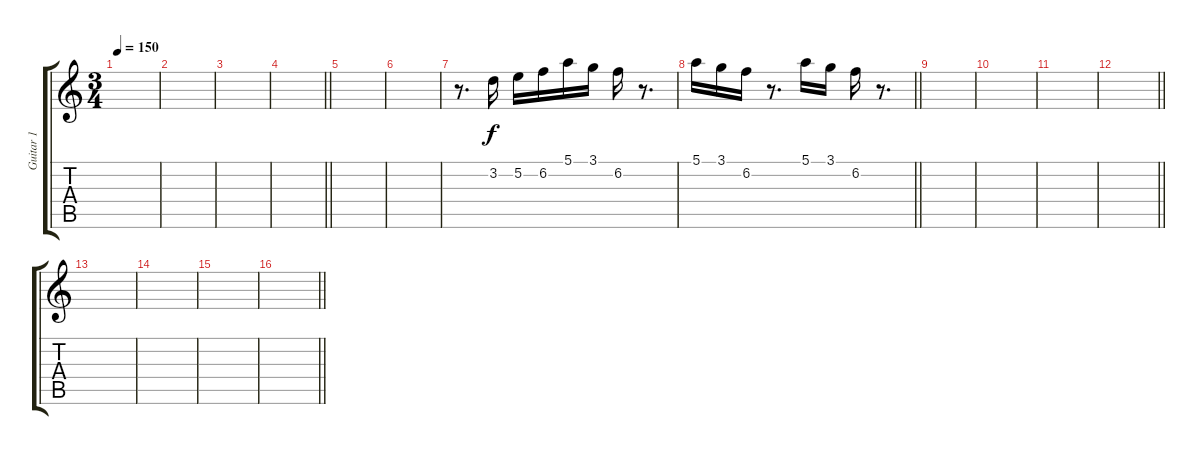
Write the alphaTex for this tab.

\track ("Guitar 1" "Guitar 1") {instrument distortionguitar}
\staff {score tabs}
\tuning (E4 B3 G3 D3 A2 E2) {hide}
\ts (3 4)
\tempo 150
\clef g2
\ks c
|
|
|
\barLineRight lightlight
|
|
|
r.8{d} 3.2.16 5.2.16 6.2.16 5.1.16 3.1.16 6.2.16 r.8{d} |
\barLineRight lightlight
5.1.16 3.1.16 6.2.16 r.8{d} 5.1.16 3.1.16 6.2.16 r.8{d} |
|
|
|
\barLineRight lightlight
|
|
|
|
\barLineRight lightlight
